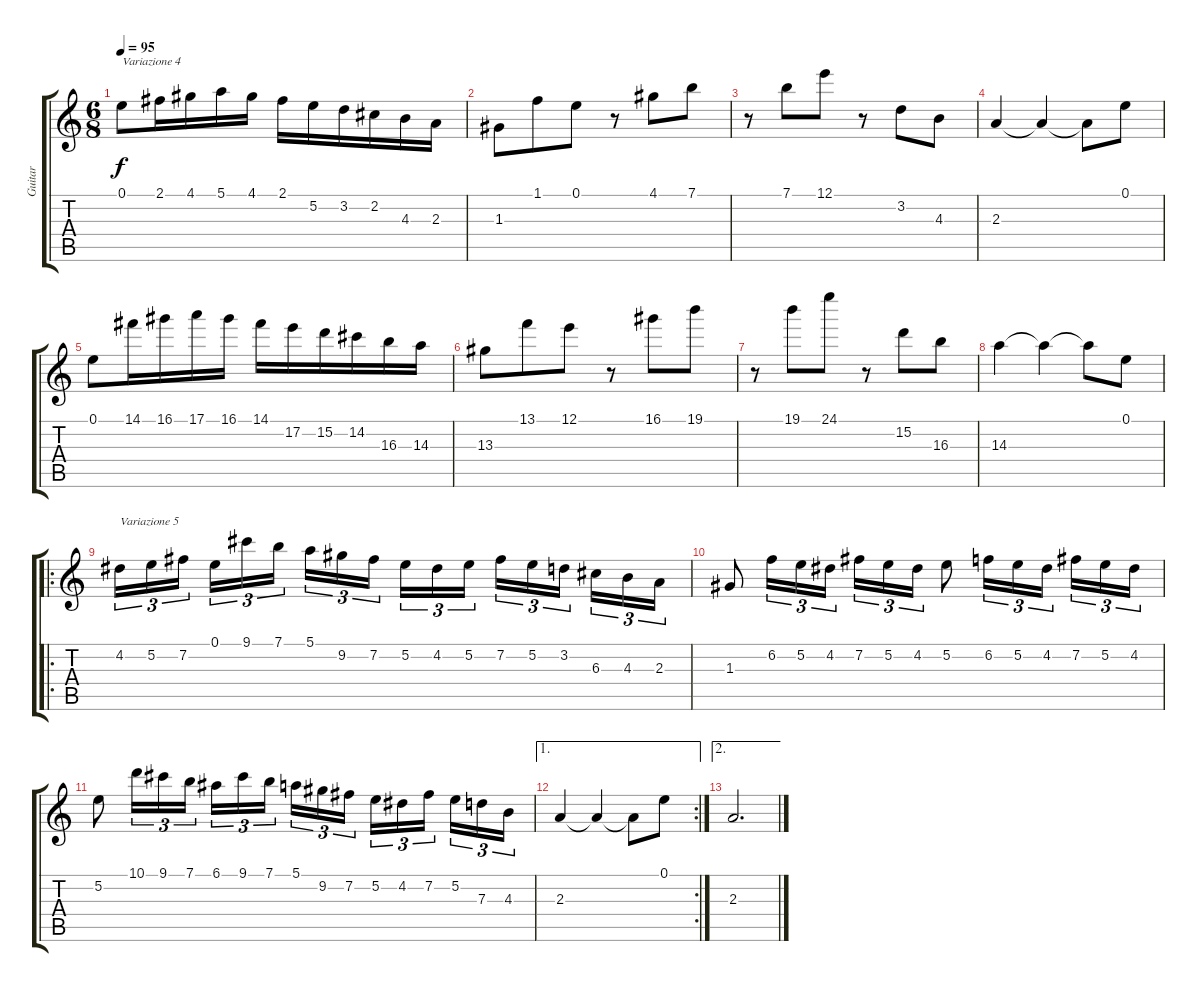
\track ("Guitar" "Guitar") {instrument distortionguitar}
\staff {score tabs}
\tuning (E4 B3 G3 D3 A2 E2) {hide}
\ts (6 8)
\tempo 95
\clef g2
\ks c
0.1.8{txt "Variazione 4" dy f} 2.1.16 4.1.16 5.1.16 4.1.16 2.1.16 5.2.16 3.2.16 2.2.16 4.3.16 2.3.16 |
1.3.8 1.1.8 0.1.8 r.8 4.1.8 7.1.8 |
r.8 7.1.8 12.1.8 r.8 3.2.8 4.3.8 |
2.3.4 2.3{t}.4 2.3{t}.8 0.1.8 |
0.1.8 14.1.16 16.1.16 17.1.16 16.1.16 14.1.16 17.2.16 15.2.16 14.2.16 16.3.16 14.3.16 |
13.3.8 13.1.8 12.1.8 r.8 16.1.8 19.1.8 |
r.8 19.1.8 24.1.8 r.8 15.2.8 16.3.8 |
14.3.4 14.3{t}.4 14.3{t}.8 0.1.8 |
\ro
4.2.16{tu (3 2) txt "Variazione 5"} 5.2.16{tu (3 2)} 7.2.16{tu (3 2) beam splitsecondary} 0.1.16{tu (3 2)} 9.1.16{tu (3 2)} 7.1.16{tu (3 2) beam splitsecondary} 5.1.16{tu (3 2)} 9.2.16{tu (3 2)} 7.2.16{tu (3 2)} 5.2.16{tu (3 2)} 4.2.16{tu (3 2)} 5.2.16{tu (3 2) beam splitsecondary} 7.2.16{tu (3 2)} 5.2.16{tu (3 2)} 3.2.16{tu (3 2) beam splitsecondary} 6.3.16{tu (3 2)} 4.3.16{tu (3 2)} 2.3.16{tu (3 2)} |
1.3.8 6.2.16{tu (3 2)} 5.2.16{tu (3 2)} 4.2.16{tu (3 2) beam splitsecondary} 7.2.16{tu (3 2)} 5.2.16{tu (3 2)} 4.2.16{tu (3 2)} 5.2.8 6.2.16{tu (3 2)} 5.2.16{tu (3 2)} 4.2.16{tu (3 2) beam splitsecondary} 7.2.16{tu (3 2)} 5.2.16{tu (3 2)} 4.2.16{tu (3 2)} |
5.2.8 10.1.16{tu (3 2)} 9.1.16{tu (3 2)} 7.1.16{tu (3 2) beam splitsecondary} 6.1.16{tu (3 2)} 9.1.16{tu (3 2)} 7.1.16{tu (3 2)} 5.1.16{tu (3 2)} 9.2.16{tu (3 2)} 7.2.16{tu (3 2) beam splitsecondary} 5.2.16{tu (3 2)} 4.2.16{tu (3 2)} 7.2.16{tu (3 2) beam splitsecondary} 5.2.16{tu (3 2)} 7.3.16{tu (3 2)} 4.3.16{tu (3 2)} |
\ae 1
\rc 2
2.3.4 2.3{t}.4 2.3{t}.8 0.1.8 |
\ae 2
2.3.2{d}
